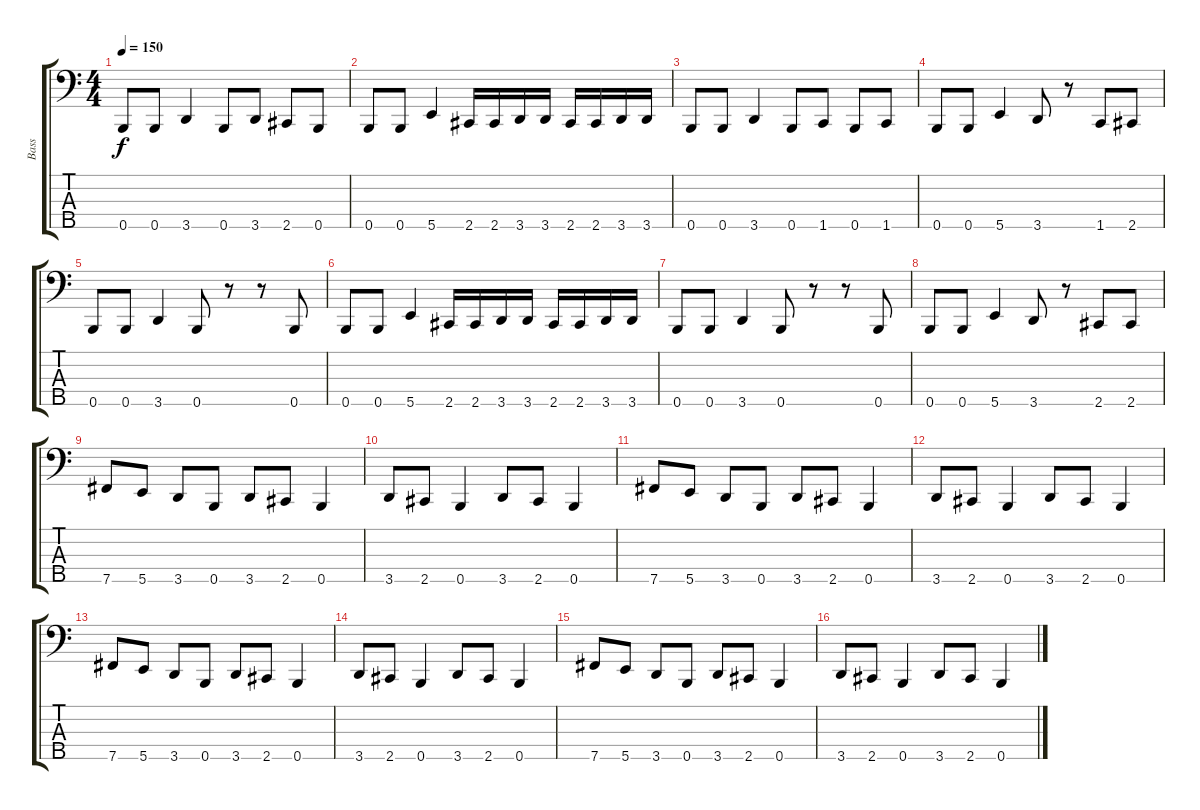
\track ("Bass" "Bass") {instrument electricbasspick}
\staff {score tabs}
\tuning (G2 D2 A1 E1 B0) {hide}
\ts (4 4)
\tempo 150
\clef f4
\ks c
0.5.8{dy f} 0.5.8 3.5.4 0.5.8 3.5.8 2.5.8 0.5.8 |
0.5.8 0.5.8 5.5.4 2.5.16 2.5.16 3.5.16 3.5.16 2.5.16 2.5.16 3.5.16 3.5.16 |
0.5.8 0.5.8 3.5.4 0.5.8 1.5.8 0.5.8 1.5.8 |
0.5.8 0.5.8 5.5.4 3.5.8 r.8 1.5.8 2.5.8 |
0.5.8 0.5.8 3.5.4 0.5.8 r.8 r.8 0.5.8 |
0.5.8 0.5.8 5.5.4 2.5.16 2.5.16 3.5.16 3.5.16 2.5.16 2.5.16 3.5.16 3.5.16 |
0.5.8 0.5.8 3.5.4 0.5.8 r.8 r.8 0.5.8 |
0.5.8 0.5.8 5.5.4 3.5.8 r.8 2.5.8 2.5.8 |
7.5.8 5.5.8 3.5.8 0.5.8 3.5.8 2.5.8 0.5.4 |
3.5.8 2.5.8 0.5.4 3.5.8 2.5.8 0.5.4 |
7.5.8 5.5.8 3.5.8 0.5.8 3.5.8 2.5.8 0.5.4 |
3.5.8 2.5.8 0.5.4 3.5.8 2.5.8 0.5.4 |
7.5.8 5.5.8 3.5.8 0.5.8 3.5.8 2.5.8 0.5.4 |
3.5.8 2.5.8 0.5.4 3.5.8 2.5.8 0.5.4 |
7.5.8 5.5.8 3.5.8 0.5.8 3.5.8 2.5.8 0.5.4 |
3.5.8 2.5.8 0.5.4 3.5.8 2.5.8 0.5.4
